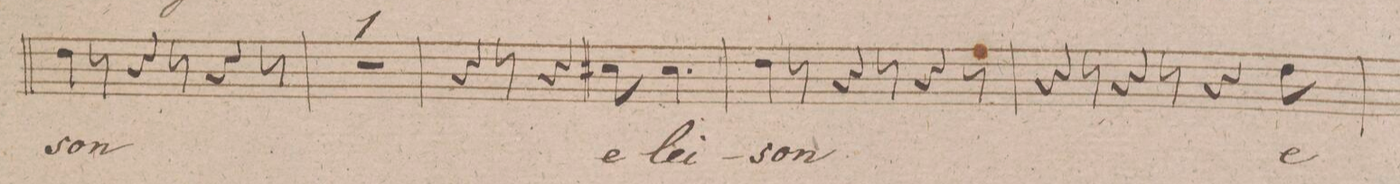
**kern	**dynam	**text
*I"Alto.	*	*
*clefC3	*	*
*k[f#]	*	*
*M9/8	*	*
4e\	.	-son
8r	.	.
4r	.	.
8r	.	.
4r	.	.
8r	.	.
=90	=90	=90
8%9r	.	.
=91	=91	=91
4r	.	.
8r	.	.
4r	.	.
8d#X\	.	e-
4.d#\	.	-lei-
=92	=92	=92
4e\	.	-son
8r	.	.
4r	.	.
8r	.	.
4r	.	.
8r	.	.
=93	=93	=93
4r	.	.
8r	.	.
4r	.	.
8r	.	.
4r	.	.
8e\	.	e-
=94	=94	=94
*-	*-	*-
